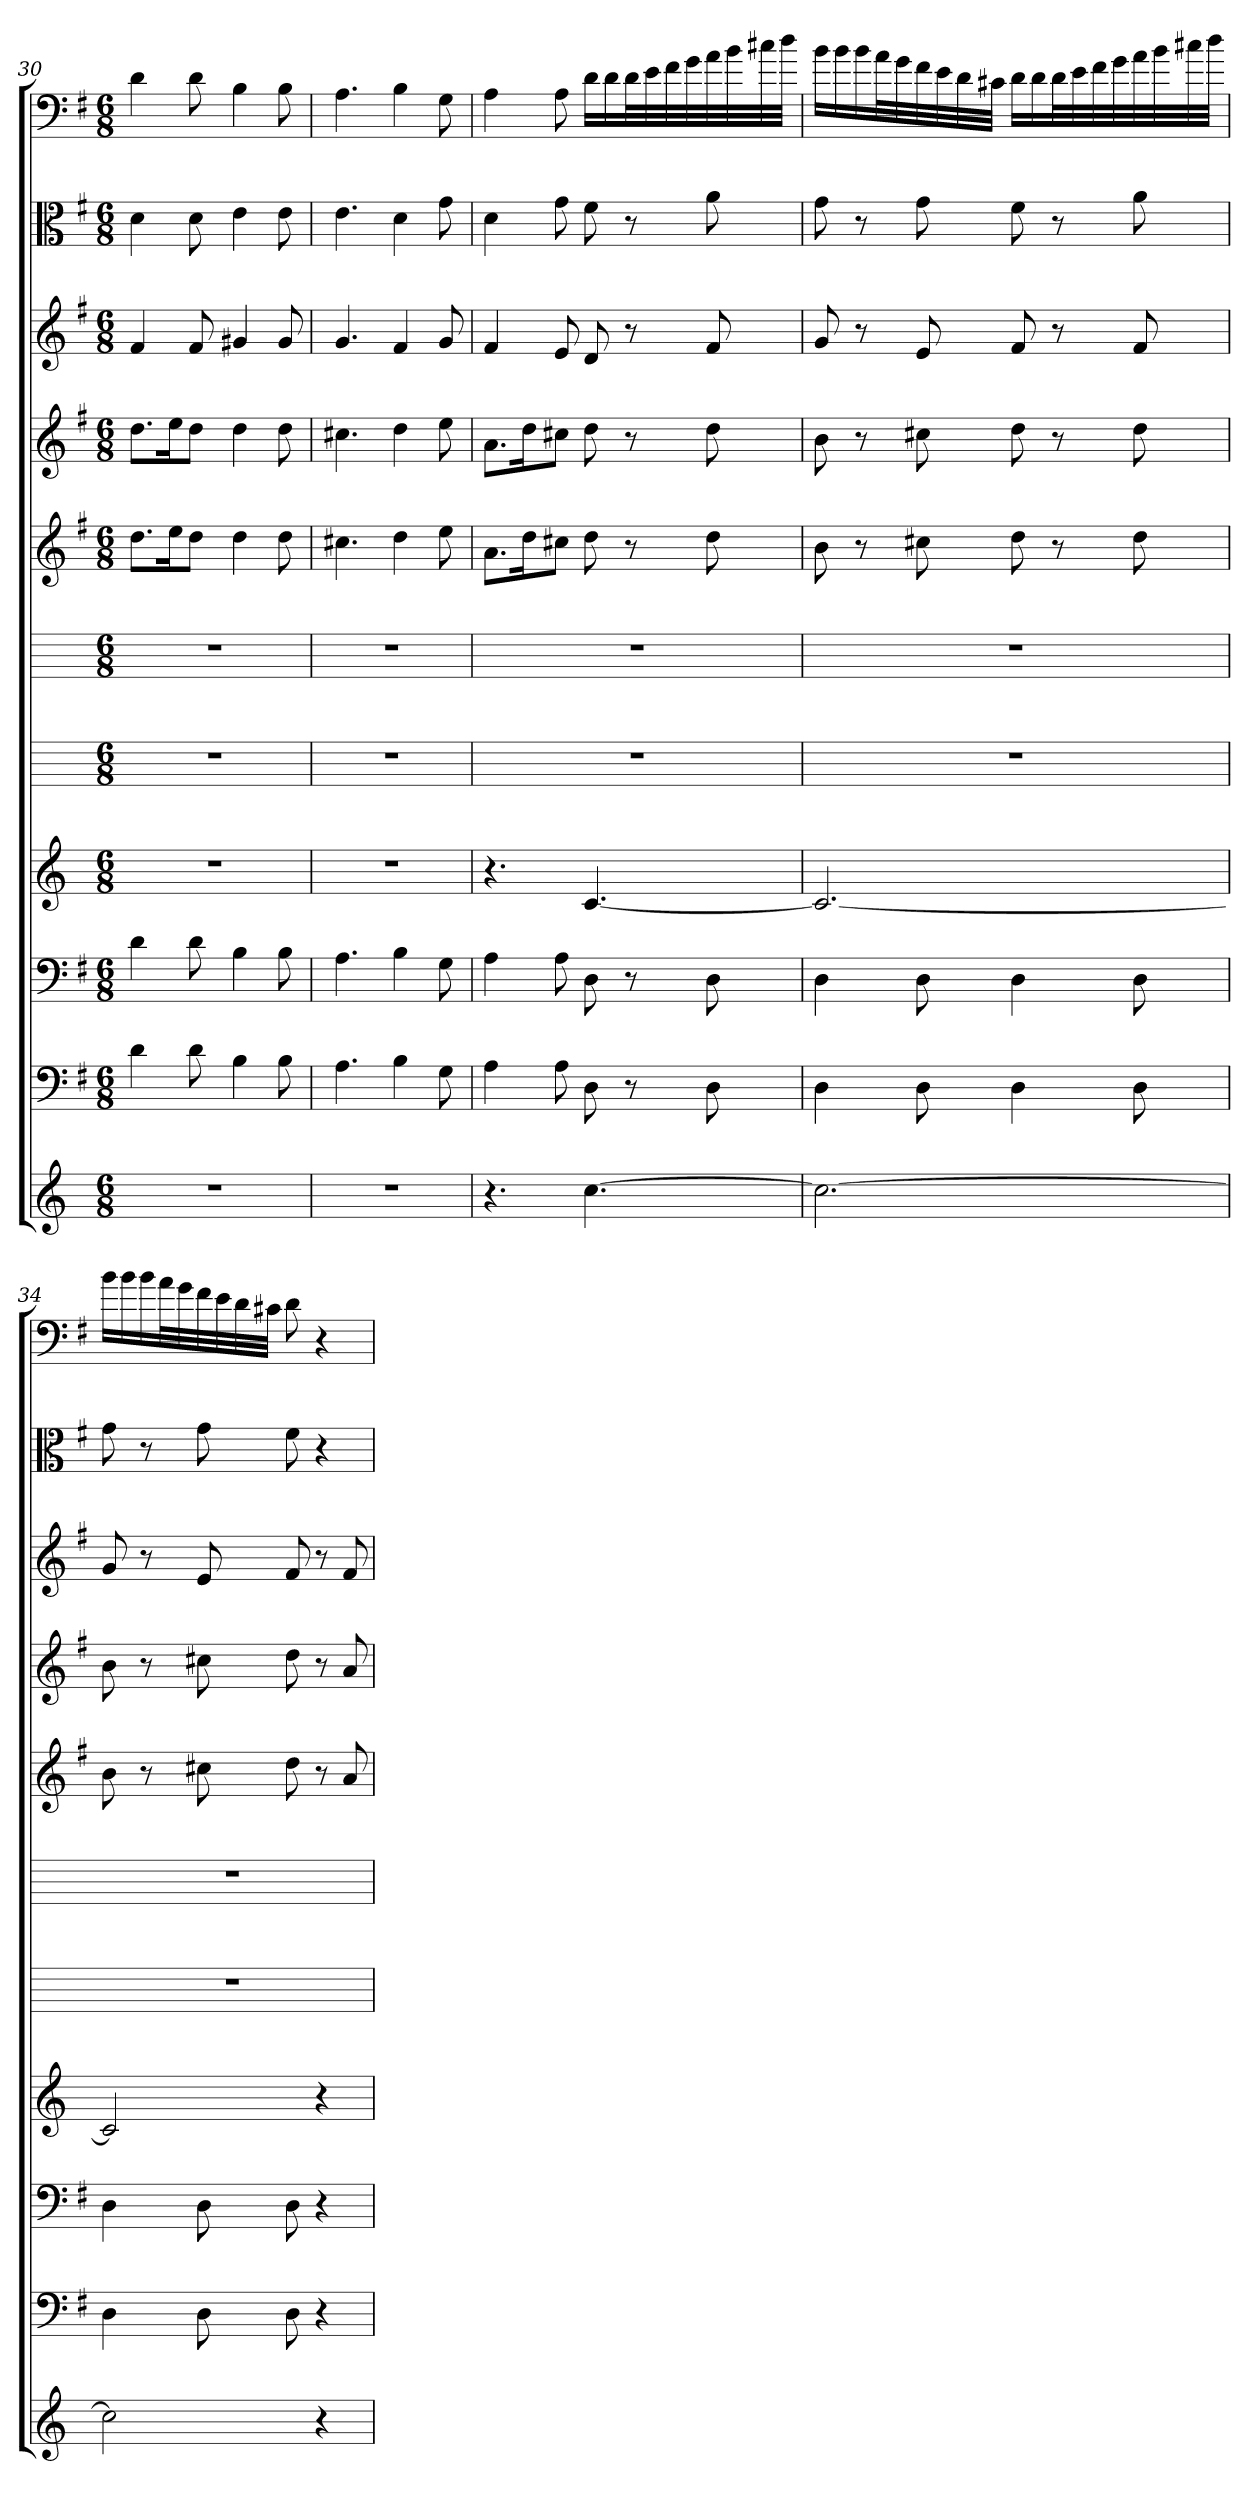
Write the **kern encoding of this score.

**kern	**kern	**kern	**kern	**kern	**kern	**kern	**kern	**kern	**kern	**kern
*part11	*part10	*part9	*part8	*part7	*part6	*part5	*part4	*part3	*part2	*part1
*staff11	*staff10	*staff9	*staff8	*staff7	*staff6	*staff5	*staff4	*staff3	*staff2	*staff1
*	*clefF4	*clefF4	*	*	*	*	*	*	*clefC3	*clefF4
*k[]	*k[f#]	*k[f#]	*k[]	*k[]	*k[]	*k[f#]	*k[f#]	*k[f#]	*k[f#]	*k[f#]
*M6/8	*M6/8	*M6/8	*M6/8	*M6/8	*M6/8	*M6/8	*M6/8	*M6/8	*M6/8	*M6/8
=30	=30	=30	=30	=30	=30	=30	=30	=30	=30	=30
2.r	4d	4d	2.r	2.r	2.r	8.ddL	8.ddL	4f#	4d	4d
.	.	.	.	.	.	16eeK	16eeK	.	.	.
.	8d	8d	.	.	.	8ddJ	8ddJ	8f#	8d	8d
.	4B	4B	.	.	.	4dd	4dd	4g#X	4e	4B
.	8B	8B	.	.	.	8dd	8dd	8g#	8e	8B
=31	=31	=31	=31	=31	=31	=31	=31	=31	=31	=31
2.r	4.A	4.A	2.r	2.r	2.r	4.cc#X	4.cc#X	4.g	4.e	4.A
.	4B	4B	.	.	.	4dd	4dd	4f#	4d	4B
.	8G	8G	.	.	.	8ee	8ee	8g	8g	8G
=32	=32	=32	=32	=32	=32	=32	=32	=32	=32	=32
4.r	4A	4A	4.r	2.r	2.r	8.aL	8.aL	4f#	4d	4A
.	.	.	.	.	.	16ddK	16ddK	.	.	.
.	8A	8A	.	.	.	8cc#XJ	8cc#XJ	8e	8g	8A
[4.cc	8D	8D	[4.c	.	.	8dd	8dd	8d	8f#	16d\LL
.	.	.	.	.	.	.	.	.	.	16d\
.	8r	8r	.	.	.	8r	8r	8r	8r	32d\L
.	.	.	.	.	.	.	.	.	.	32e\
.	.	.	.	.	.	.	.	.	.	32f#\
.	.	.	.	.	.	.	.	.	.	32g\
.	8D	8D	.	.	.	8dd	8dd	8f#	8a	32a\
.	.	.	.	.	.	.	.	.	.	32b\
.	.	.	.	.	.	.	.	.	.	32cc#X\
.	.	.	.	.	.	.	.	.	.	32dd\JJJ
=33	=33	=33	=33	=33	=33	=33	=33	=33	=33	=33
2.cc_	4D	4D	2.c_	2.r	2.r	8b	8b	8g	8g	16b\LL
.	.	.	.	.	.	.	.	.	.	16b\
.	.	.	.	.	.	8r	8r	8r	8r	16b\
.	.	.	.	.	.	.	.	.	.	32a\L
.	.	.	.	.	.	.	.	.	.	32g\
.	8D	8D	.	.	.	8cc#X	8cc#X	8e	8g	32f#\
.	.	.	.	.	.	.	.	.	.	32e\
.	.	.	.	.	.	.	.	.	.	32d\
.	.	.	.	.	.	.	.	.	.	32c#X\JJJ
.	4D	4D	.	.	.	8dd	8dd	8f#	8f#	16d\LL
.	.	.	.	.	.	.	.	.	.	16d\
.	.	.	.	.	.	8r	8r	8r	8r	32d\L
.	.	.	.	.	.	.	.	.	.	32e\
.	.	.	.	.	.	.	.	.	.	32f#\
.	.	.	.	.	.	.	.	.	.	32g\
.	8D	8D	.	.	.	8dd	8dd	8f#	8a	32a\
.	.	.	.	.	.	.	.	.	.	32b\
.	.	.	.	.	.	.	.	.	.	32cc#X\
.	.	.	.	.	.	.	.	.	.	32dd\JJJ
=34	=34	=34	=34	=34	=34	=34	=34	=34	=34	=34
2cc]	4D	4D	2c]	2.r	2.r	8b	8b	8g	8g	16b\LL
.	.	.	.	.	.	.	.	.	.	16b\
.	.	.	.	.	.	8r	8r	8r	8r	16b\
.	.	.	.	.	.	.	.	.	.	32a\L
.	.	.	.	.	.	.	.	.	.	32g\
.	8D	8D	.	.	.	8cc#X	8cc#X	8e	8g	32f#\
.	.	.	.	.	.	.	.	.	.	32e\
.	.	.	.	.	.	.	.	.	.	32d\
.	.	.	.	.	.	.	.	.	.	32c#X\JJJ
.	8D	8D	.	.	.	8dd	8dd	8f#	8f#	8d
4r	4r	4r	4r	.	.	8r	8r	8r	4r	4r
.	.	.	.	.	.	8a	8a	8f#	.	.
=	=	=	=	=	=	=	=	=	=	=
*-	*-	*-	*-	*-	*-	*-	*-	*-	*-	*-
